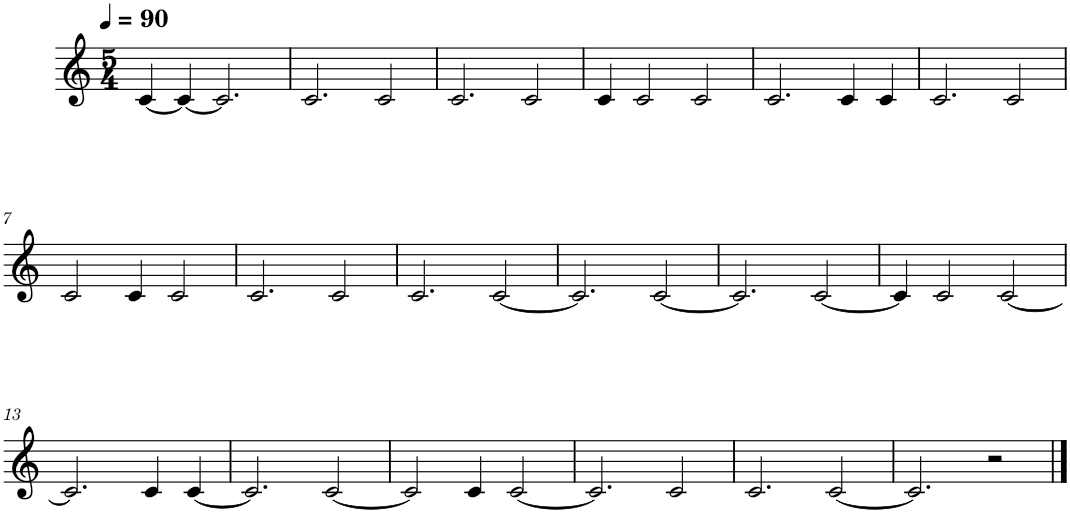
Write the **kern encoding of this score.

**kern
*part1
*staff1
*I"Piano
*I'Pno.
*clefG2
*k[]
*M5/4
*MM90
=1
[4c/
4c/_
2.c/]
=2
2.c/
2c/
=3
2.c/
2c/
=4
4c/
2c/
2c/
=5
2.c/
4c/
4c/
=6
2.c/
2c/
!!LO:LB:g=z
=7
2c/
4c/
2c/
=8
2.c/
2c/
=9
2.c/
[2c/
=10
2.c/]
[2c/
=11
2.c/]
[2c/
=12
4c/]
2c/
[2c/
!!LO:LB:g=z
=13
2.c/]
4c/
[4c/
=14
2.c/]
[2c/
=15
2c/]
4c/
[2c/
=16
2.c/]
2c/
=17
2.c/
[2c/
=18
2.c/]
2r
==
*-
